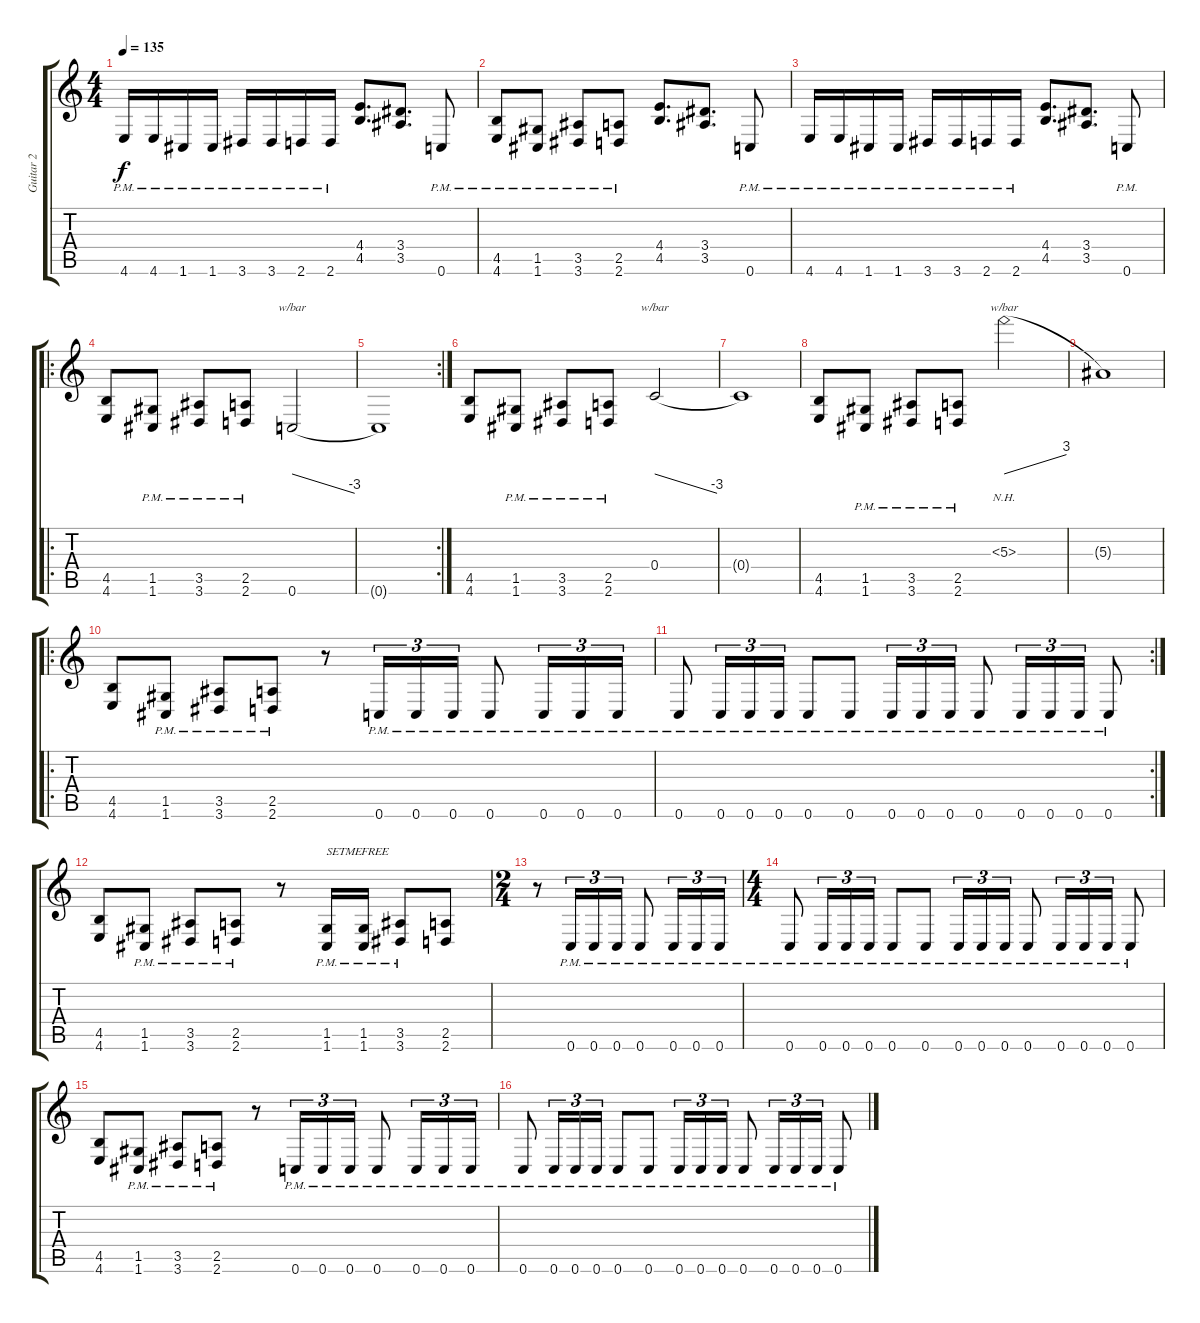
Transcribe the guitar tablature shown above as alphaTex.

\track ("Guitar 2" "Guitar 2") {instrument distortionguitar}
\staff {score tabs}
\tuning (D4 A3 F3 C3 G2 C2) {hide}
\ts (4 4)
\tempo 135
\clef g2
\ks c
4.6{pm}.16{dy f} 4.6{pm}.16 1.6{pm}.16 1.6{pm}.16 3.6{pm}.16 3.6{pm}.16 2.6{pm}.16 2.6{pm}.16 (4.4 4.5).8{d} (3.4 3.5).8{d} 0.6{pm}.8 |
(4.5{pm} 4.6{pm}).8 (1.5{pm} 1.6{pm}).8 (3.5{pm} 3.6{pm}).8 (2.5{pm} 2.6{pm}).8 (4.4 4.5).8{d} (3.4 3.5).8{d} 0.6{pm}.8 |
4.6{pm}.16 4.6{pm}.16 1.6{pm}.16 1.6{pm}.16 3.6{pm}.16 3.6{pm}.16 2.6{pm}.16 2.6{pm}.16 (4.4 4.5).8{d} (3.4 3.5).8{d} 0.6{pm}.8 |
\ro
(4.5 4.6).8 (1.5{pm} 1.6{pm}).8 (3.5{pm} 3.6{pm}).8 (2.5{pm} 2.6{pm}).8 0.6.2{tbe (dive default 0 0 60 -12)} |
\rc 2
0.6{t}.1 |
(4.5 4.6).8 (1.5{pm} 1.6{pm}).8 (3.5{pm} 3.6{pm}).8 (2.5{pm} 2.6{pm}).8 0.4.2{tbe (dive default 0 0 60 -12)} |
0.4{t}.1 |
(4.5 4.6).8 (1.5{pm} 1.6{pm}).8 (3.5{pm} 3.6{pm}).8 (2.5{pm} 2.6{pm}).8 5.3{nh}.2{tbe (dive default 0 0 60 12)} |
5.3{t}.1 |
\ro
(4.5 4.6).8 (1.5{pm} 1.6{pm}).8 (3.5{pm} 3.6{pm}).8 (2.5{pm} 2.6{pm}).8 r.8 0.6{pm}.16{tu (3 2)} 0.6{pm}.16{tu (3 2)} 0.6{pm}.16{tu (3 2)} 0.6{pm}.8 0.6{pm}.16{tu (3 2)} 0.6{pm}.16{tu (3 2)} 0.6{pm}.16{tu (3 2)} |
\rc 2
0.6{pm}.8 0.6{pm}.16{tu (3 2)} 0.6{pm}.16{tu (3 2)} 0.6{pm}.16{tu (3 2)} 0.6{pm}.8 0.6{pm}.8 0.6{pm}.16{tu (3 2)} 0.6{pm}.16{tu (3 2)} 0.6{pm}.16{tu (3 2)} 0.6{pm}.8 0.6{pm}.16{tu (3 2)} 0.6{pm}.16{tu (3 2)} 0.6{pm}.16{tu (3 2)} 0.6{pm}.8 |
(4.5 4.6).8 (1.5{pm} 1.6{pm}).8 (3.5{pm} 3.6{pm}).8 (2.5{pm} 2.6{pm}).8 r.8 (1.5{pm} 1.6{pm}).16{txt "SETMEFREE"} (1.5{pm} 1.6{pm}).16 (3.5{pm} 3.6{pm}).8 (2.5 2.6).8 |
\ts (2 4)
r.8 0.6{pm}.16{tu (3 2)} 0.6{pm}.16{tu (3 2)} 0.6{pm}.16{tu (3 2)} 0.6{pm}.8 0.6{pm}.16{tu (3 2)} 0.6{pm}.16{tu (3 2)} 0.6{pm}.16{tu (3 2)} |
\ts (4 4)
0.6{pm}.8 0.6{pm}.16{tu (3 2)} 0.6{pm}.16{tu (3 2)} 0.6{pm}.16{tu (3 2)} 0.6{pm}.8 0.6{pm}.8 0.6{pm}.16{tu (3 2)} 0.6{pm}.16{tu (3 2)} 0.6{pm}.16{tu (3 2)} 0.6{pm}.8 0.6{pm}.16{tu (3 2)} 0.6{pm}.16{tu (3 2)} 0.6{pm}.16{tu (3 2)} 0.6{pm}.8 |
(4.5 4.6).8 (1.5{pm} 1.6{pm}).8 (3.5{pm} 3.6{pm}).8 (2.5{pm} 2.6{pm}).8 r.8 0.6{pm}.16{tu (3 2)} 0.6{pm}.16{tu (3 2)} 0.6{pm}.16{tu (3 2)} 0.6{pm}.8 0.6{pm}.16{tu (3 2)} 0.6{pm}.16{tu (3 2)} 0.6{pm}.16{tu (3 2)} |
0.6{pm}.8 0.6{pm}.16{tu (3 2)} 0.6{pm}.16{tu (3 2)} 0.6{pm}.16{tu (3 2)} 0.6{pm}.8 0.6{pm}.8 0.6{pm}.16{tu (3 2)} 0.6{pm}.16{tu (3 2)} 0.6{pm}.16{tu (3 2)} 0.6{pm}.8 0.6{pm}.16{tu (3 2)} 0.6{pm}.16{tu (3 2)} 0.6{pm}.16{tu (3 2)} 0.6{pm}.8
